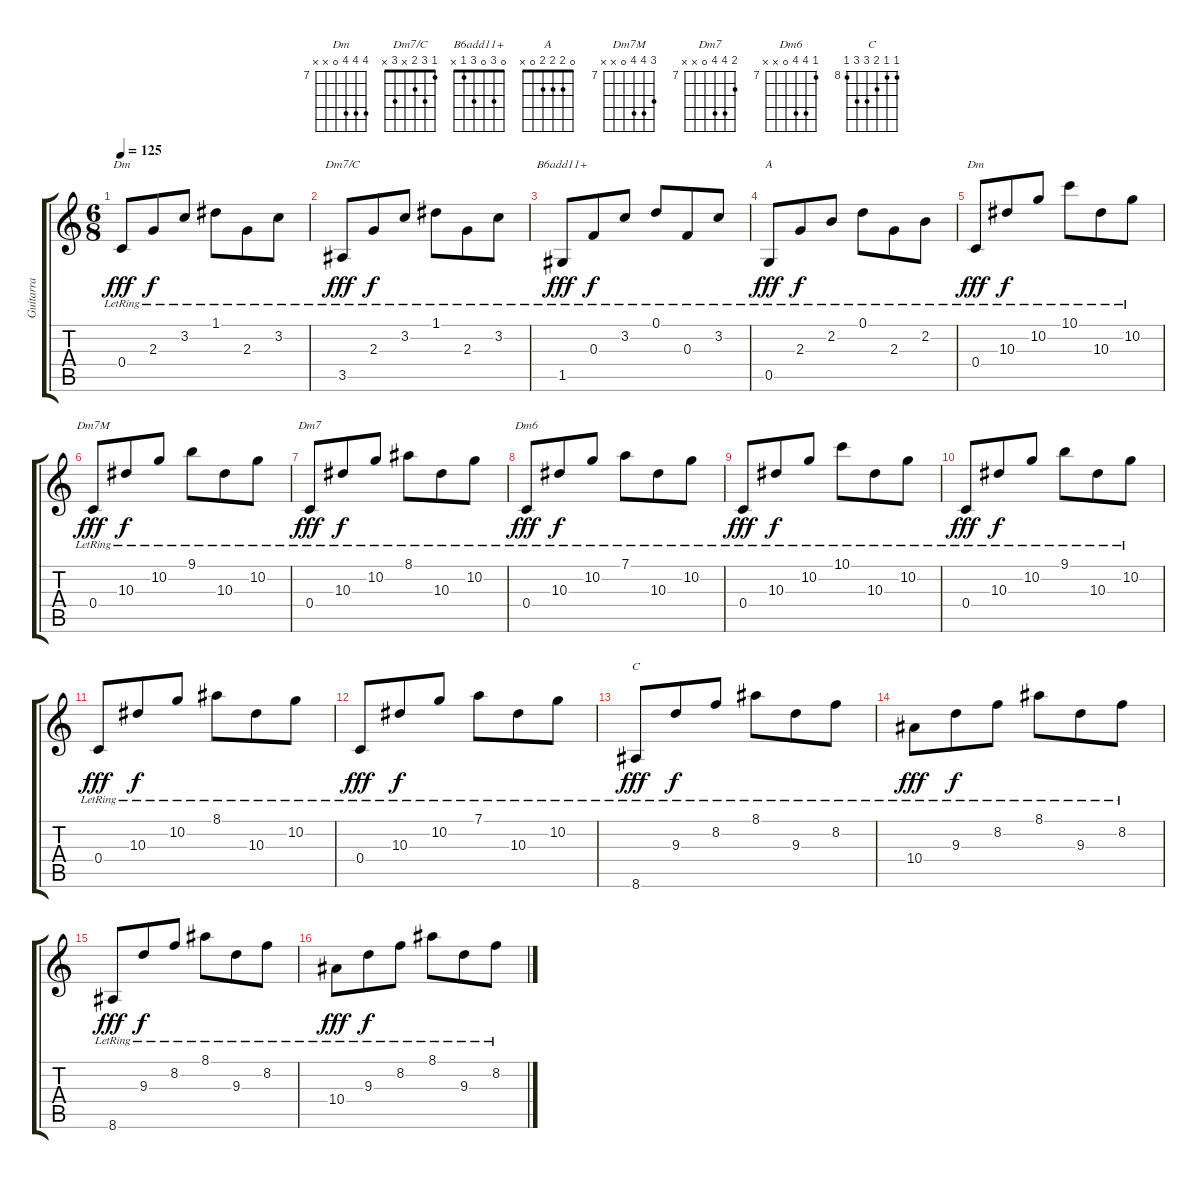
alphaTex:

\track ("Guitarra" "Guitarra") {instrument acousticguitarnylon}
\staff {score tabs}
\tuning (D4 A3 F3 C3 G2 D2) {hide}
\chord ("Dm" 1 3 2 0 x x)
\chord ("Dm7/C" 1 3 2 x 3 x)
\chord ("B6add11+" 0 3 0 3 1 x)
\chord ("A" 0 2 2 2 0 x)
\chord ("Dm" 10 10 10 0 x x) {firstfret 7}
\chord ("Dm7M" 9 10 10 0 x x) {firstfret 7}
\chord ("Dm7" 8 10 10 0 x x) {firstfret 7}
\chord ("Dm6" 7 10 10 0 x x) {firstfret 7}
\chord ("C" 8 8 9 10 10 8) {firstfret 8}
\ts (6 8)
\tempo 125
\clef g2
\ks c
0.4{lr}.8{ch "Dm" dy fff} 2.3{lr}.8{dy f} 3.2{lr}.8 1.1{lr}.8 2.3{lr}.8 3.2{lr}.8 |
3.5{lr}.8{ch "Dm7/C" dy fff} 2.3{lr}.8{dy f} 3.2{lr}.8 1.1{lr}.8 2.3{lr}.8 3.2{lr}.8 |
1.5{lr}.8{ch "B6add11+" dy fff} 0.3{lr}.8{dy f} 3.2{lr}.8 0.1{lr}.8 0.3{lr}.8 3.2{lr}.8 |
0.5{lr}.8{ch "A" dy fff} 2.3{lr}.8{dy f} 2.2{lr}.8 0.1{lr}.8 2.3{lr}.8 2.2{lr}.8 |
0.4{lr}.8{ch "Dm" dy fff} 10.3{lr}.8{dy f} 10.2{lr}.8 10.1{lr}.8 10.3{lr}.8 10.2{lr}.8 |
0.4{lr}.8{ch "Dm7M" dy fff} 10.3{lr}.8{dy f} 10.2{lr}.8 9.1{lr}.8 10.3{lr}.8 10.2{lr}.8 |
0.4{lr}.8{ch "Dm7" dy fff} 10.3{lr}.8{dy f} 10.2{lr}.8 8.1{lr}.8 10.3{lr}.8 10.2{lr}.8 |
0.4{lr}.8{ch "Dm6" dy fff} 10.3{lr}.8{dy f} 10.2{lr}.8 7.1{lr}.8 10.3{lr}.8 10.2{lr}.8 |
0.4{lr}.8{dy fff} 10.3{lr}.8{dy f} 10.2{lr}.8 10.1{lr}.8 10.3{lr}.8 10.2{lr}.8 |
0.4{lr}.8{dy fff} 10.3{lr}.8{dy f} 10.2{lr}.8 9.1{lr}.8 10.3{lr}.8 10.2{lr}.8 |
0.4{lr}.8{dy fff} 10.3{lr}.8{dy f} 10.2{lr}.8 8.1{lr}.8 10.3{lr}.8 10.2{lr}.8 |
0.4{lr}.8{dy fff} 10.3{lr}.8{dy f} 10.2{lr}.8 7.1{lr}.8 10.3{lr}.8 10.2{lr}.8 |
8.6{lr}.8{ch "C" dy fff} 9.3{lr}.8{dy f} 8.2{lr}.8 8.1{lr}.8 9.3{lr}.8 8.2{lr}.8 |
10.4{lr}.8{dy fff} 9.3{lr}.8{dy f} 8.2{lr}.8 8.1{lr}.8 9.3{lr}.8 8.2{lr}.8 |
8.6{lr}.8{dy fff} 9.3{lr}.8{dy f} 8.2{lr}.8 8.1{lr}.8 9.3{lr}.8 8.2{lr}.8 |
10.4{lr}.8{dy fff} 9.3{lr}.8{dy f} 8.2{lr}.8 8.1{lr}.8 9.3{lr}.8 8.2{lr}.8
